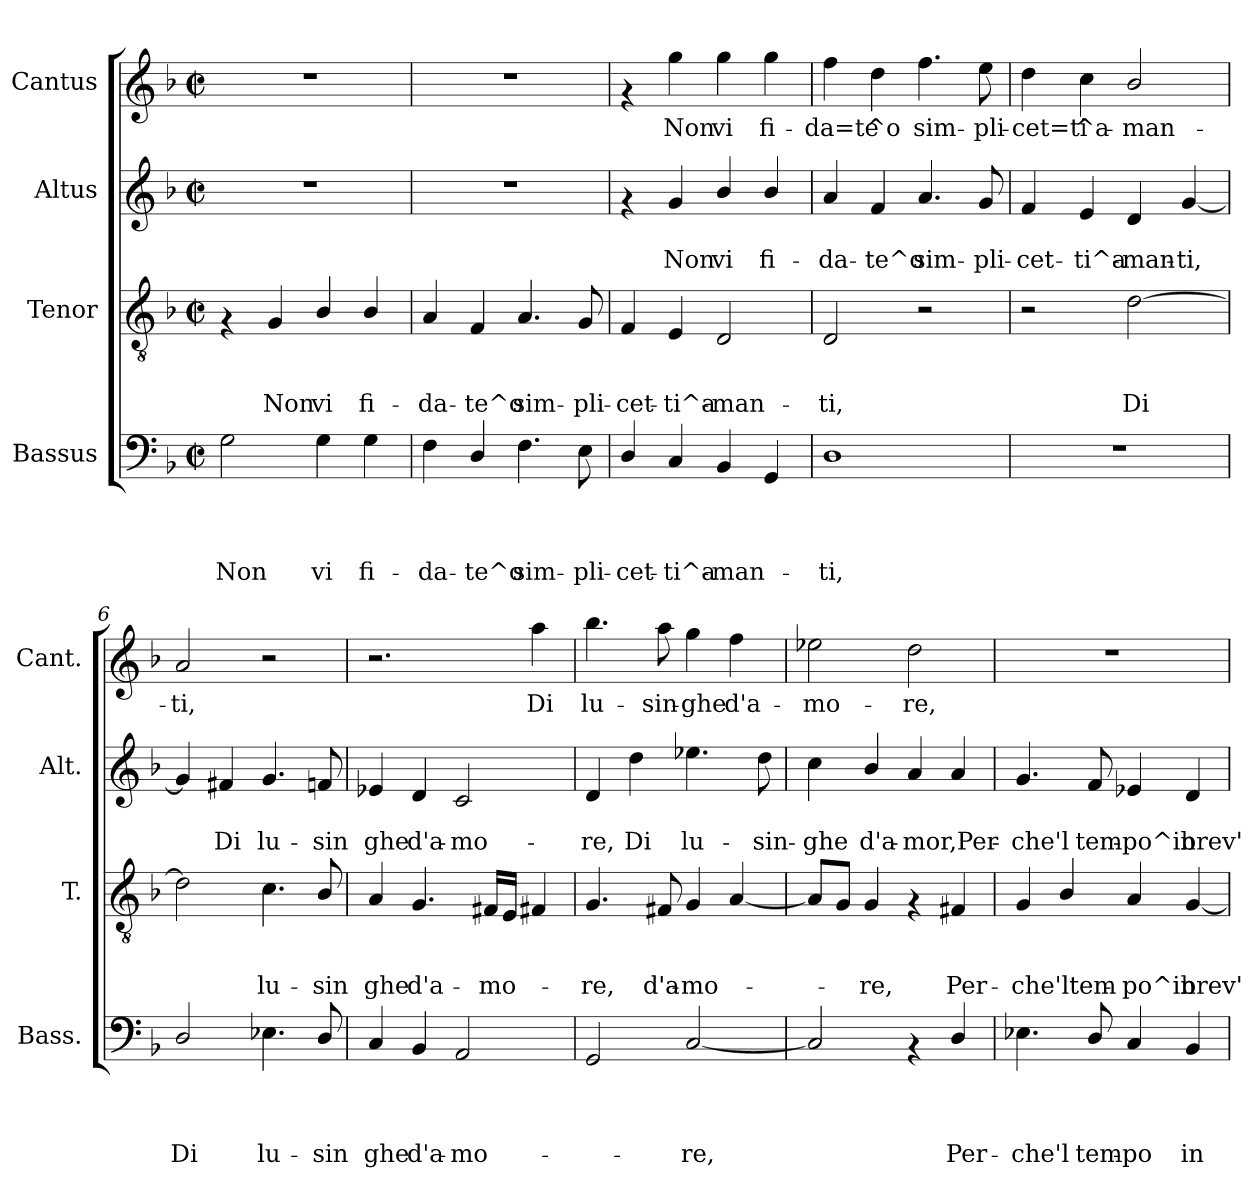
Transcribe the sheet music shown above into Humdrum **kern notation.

**kern	**text	**text	**text	**text	**kern	**text	**text	**text	**kern	**text	**text	**kern	**text
*part4	*part4	*part4	*part4	*part4	*part3	*part3	*part3	*part3	*part2	*part2	*part2	*part1	*part1
*staff4	*staff4	*staff4	*staff4	*staff4	*staff3	*staff3	*staff3	*staff3	*staff2	*staff2	*staff2	*staff1	*staff1
*I"Bassus	*	*	*	*	*I"Tenor	*	*	*	*I"Altus	*	*	*I"Cantus	*
*I'Bass.	*	*	*	*	*I'T.	*	*	*	*I'Alt.	*	*	*I'Cant.	*
*clefF4	*	*	*	*	*clefGv2	*	*	*	*clefG2	*	*	*clefG2	*
*k[b-]	*	*	*	*	*k[b-]	*	*	*	*k[b-]	*	*	*k[b-]	*
*F:	*	*	*	*	*F:	*	*	*	*F:	*	*	*F:	*
*M2/2	*	*	*	*	*M2/2	*	*	*	*M2/2	*	*	*M2/2	*
*met(c|)	*	*	*	*	*met(c|)	*	*	*	*met(c|)	*	*	*met(c|)	*
=1	=1	=1	=1	=1	=1	=1	=1	=1	=1	=1	=1	=1	=1
!	!	!	!	!LO:LY:b	!	!	!	!	!	!	!	!	!
2G\	.	.	.	Non	4rF	.	.	.	1r	.	.	1r	.
!	!	!	!	!	!	!	!	!LO:LY:b	!	!	!	!	!
.	.	.	.	.	4G/	.	.	Non	.	.	.	.	.
!	!	!	!	!LO:LY:b	!	!	!	!LO:LY:b	!	!	!	!	!
4G\	.	.	.	vi	4B-/	.	.	vi	.	.	.	.	.
!	!	!	!	!LO:LY:b	!	!	!	!LO:LY:b	!	!	!	!	!
4G\	.	.	.	fi-	4B-/	.	.	fi-	.	.	.	.	.
=2	=2	=2	=2	=2	=2	=2	=2	=2	=2	=2	=2	=2	=2
!	!	!	!	!LO:LY:b	!	!	!	!LO:LY:b	!	!	!	!	!
4F\	.	.	.	-da-	4A/	.	.	-da-	1r	.	.	1r	.
!	!	!	!	!LO:LY:b	!	!	!	!LO:LY:b	!	!	!	!	!
4D/	.	.	.	-te^o	4F/	.	.	-te^o	.	.	.	.	.
!	!	!	!	!LO:LY:b	!	!	!	!LO:LY:b	!	!	!	!	!
4.F\	.	.	.	sim-	4.A/	.	.	sim-	.	.	.	.	.
!	!	!	!	!LO:LY:b	!	!	!	!LO:LY:b	!	!	!	!	!
8E\	.	.	.	-pli-	8G/	.	.	-pli-	.	.	.	.	.
=3	=3	=3	=3	=3	=3	=3	=3	=3	=3	=3	=3	=3	=3
!	!	!	!	!LO:LY:b	!	!	!	!LO:LY:b	!	!	!	!	!
4D/	.	.	.	-cet-	4F/	.	.	-cet-	4rf	.	.	4rf	.
!	!	!	!	!LO:LY:b	!	!	!	!LO:LY:b	!	!	!LO:LY:b	!	!LO:LY:b
4C/	.	.	.	-ti^a-	4E/	.	.	-ti^a-	4g/	.	Non	4gg\	Non
!	!	!	!	!LO:LY:b	!	!	!	!LO:LY:b	!	!	!LO:LY:b	!	!LO:LY:b
4BB-/	.	.	.	-man-	2D/	.	.	-man-	4b-/	.	vi	4gg\	vi
!	!	!	!	!	!	!	!	!	!	!	!LO:LY:b	!	!LO:LY:b
4GG/	.	.	.	.	.	.	.	.	4b-/	.	fi-	4gg\	fi-
=4	=4	=4	=4	=4	=4	=4	=4	=4	=4	=4	=4	=4	=4
!	!	!	!	!LO:LY:b	!	!	!	!LO:LY:b	!	!	!LO:LY:b	!	!LO:LY:b
1D	.	.	.	-ti,	2D/	.	.	-ti,	4a/	.	-da-	4ff\	-da=te
!	!	!	!	!	!	!	!	!	!	!	!LO:LY:b	!	!LO:LY:b
.	.	.	.	.	.	.	.	.	4f/	.	-te^o	4dd\	^o
!	!	!	!	!	!	!	!	!	!	!	!LO:LY:b	!	!LO:LY:b
.	.	.	.	.	2r	.	.	.	4.a/	.	sim-	4.ff\	sim-
!	!	!	!	!	!	!	!	!	!	!	!LO:LY:b	!	!LO:LY:b
.	.	.	.	.	.	.	.	.	8g/	.	-pli-	8ee\	-pli-
=5	=5	=5	=5	=5	=5	=5	=5	=5	=5	=5	=5	=5	=5
!	!	!	!	!	!	!	!	!	!	!	!LO:LY:b	!	!LO:LY:b
1r	.	.	.	.	2r	.	.	.	4f/	.	-cet-	4dd\	-cet=ti
!	!	!	!	!	!	!	!	!	!	!	!LO:LY:b	!	!LO:LY:b
.	.	.	.	.	.	.	.	.	4e/	.	-ti^a-	4cc\	^a-
!	!	!	!	!	!	!	!	!LO:LY:b	!	!	!LO:LY:b	!	!LO:LY:b
.	.	.	.	.	[>2d\	.	.	Di	4d/	.	-man-	2b-/	-man-
!	!	!	!	!	!	!	!	!	!	!	!LO:LY:b	!	!
.	.	.	.	.	.	.	.	.	[<4g/	.	-ti,	.	.
=6	=6	=6	=6	=6	=6	=6	=6	=6	=6	=6	=6	=6	=6
!	!	!	!	!LO:LY:b	!	!	!	!	!	!	!	!	!LO:LY:b
2D/	.	.	.	Di	2d\]	.	.	.	4g/]	.	.	2a/	-ti,
!	!	!	!	!	!	!	!	!	!	!	!LO:LY:b	!	!
.	.	.	.	.	.	.	.	.	4f#X/	.	Di	.	.
!	!	!	!	!LO:LY:b	!	!	!	!LO:LY:b	!	!	!LO:LY:b	!	!
4.E-X\	.	.	.	lu-	4.c\	.	.	lu-	4.g/	.	lu-	2r	.
!	!	!	!	!LO:LY:b	!	!	!	!LO:LY:b	!	!	!LO:LY:b	!	!
8D/	.	.	.	-sin	8B-/	.	.	-sin	8fn/	.	-sin	.	.
!!LO:LB:g=z
=7	=7	=7	=7	=7	=7	=7	=7	=7	=7	=7	=7	=7	=7
!	!	!	!	!LO:LY:b	!	!	!	!LO:LY:b	!	!	!LO:LY:b	!	!
4C/	.	.	.	ghe	4A/	.	.	ghe	4e-X/	.	ghe	2.r	.
!	!	!	!	!LO:LY:b	!	!	!	!LO:LY:b	!	!	!LO:LY:b	!	!
4BB-/	.	.	.	d'a-	4.G/	.	.	d'a-	4d/	.	d'a-	.	.
!	!	!	!	!LO:LY:b	!	!	!	!	!	!	!LO:LY:b	!	!
2AA/	.	.	.	-mo-	.	.	.	.	2c/	.	-mo-	.	.
!	!	!	!	!	!	!	!	!LO:LY:b	!	!	!	!	!
.	.	.	.	.	16F#X/LL	.	.	-mo-	.	.	.	.	.
.	.	.	.	.	16E/JJ	.	.	.	.	.	.	.	.
!	!	!	!	!	!	!	!	!	!	!	!	!	!LO:LY:b
.	.	.	.	.	4F#X/	.	.	.	.	.	.	4aa\	Di
=8	=8	=8	=8	=8	=8	=8	=8	=8	=8	=8	=8	=8	=8
!	!	!	!	!	!	!	!	!LO:LY:b	!	!	!LO:LY:b	!	!LO:LY:b
2GG/	.	.	.	.	4.G/	.	.	-re,	4d/	.	-re,	4.bb-\	lu-
!	!	!	!	!	!	!	!	!	!	!	!LO:LY:b	!	!
.	.	.	.	.	.	.	.	.	4dd\	.	Di	.	.
!	!	!	!	!	!	!	!	!LO:LY:b	!	!	!	!	!LO:LY:b
.	.	.	.	.	8F#X/	.	.	d'a-	.	.	.	8aa\	-sin-
!	!	!	!	!LO:LY:b	!	!	!	!LO:LY:b	!	!	!LO:LY:b	!	!LO:LY:b
[<2C/	.	.	.	-re,	4G/	.	.	-mo-	4.ee-X\	.	lu-	4gg\	-ghe
!	!	!	!	!	!	!	!	!	!	!	!	!	!LO:LY:b
.	.	.	.	.	[<4A/	.	.	.	.	.	.	4ff\	d'a-
!	!	!	!	!	!	!	!	!	!	!	!LO:LY:b	!	!
.	.	.	.	.	.	.	.	.	8dd\	.	-sin-	.	.
=9	=9	=9	=9	=9	=9	=9	=9	=9	=9	=9	=9	=9	=9
!	!	!	!	!	!	!	!	!	!	!	!LO:LY:b	!	!LO:LY:b
2C/]	.	.	.	.	8A/L]	.	.	.	4cc\	.	-ghe	2ee-X\	-mo-
.	.	.	.	.	8G/J	.	.	.	.	.	.	.	.
!	!	!	!	!	!	!	!	!LO:LY:b	!	!	!LO:LY:b	!	!
.	.	.	.	.	4G/	.	.	-re,	4b-/	.	d'a-	.	.
!	!	!	!	!	!	!	!	!	!	!	!LO:LY:b	!	!LO:LY:b
4rAA	.	.	.	.	4rF	.	.	.	4a/	.	-mor,Per-	2dd\	-re,
!	!	!	!	!LO:LY:b	!	!	!	!LO:LY:b	!	!	!	!	!
4D/	.	.	.	Per-	4F#X/	.	.	Per-	4a/	.	.	.	.
=10	=10	=10	=10	=10	=10	=10	=10	=10	=10	=10	=10	=10	=10
!	!	!	!	!LO:LY:b	!	!	!	!LO:LY:b	!	!	!LO:LY:b	!	!
4.E-X\	.	.	.	-che'l	4G/	.	.	-che'ltem-	4.g/	.	-che'l	1r	.
.	.	.	.	.	4B-/	.	.	.	.	.	.	.	.
!	!	!	!	!LO:LY:b	!	!	!	!	!	!	!LO:LY:b	!	!
8D/	.	.	.	tem-	.	.	.	.	8f/	.	tem-	.	.
!	!	!	!	!LO:LY:b	!	!	!	!LO:LY:b	!	!	!LO:LY:b	!	!
4C/	.	.	.	-po	4A/	.	.	-po^in	4e-X/	.	-po^in	.	.
!	!	!	!	!LO:LY:b	!	!	!	!LO:LY:b	!	!	!LO:LY:b	!	!
4BB-/	.	.	.	in	[<4G/	.	.	brev'	4d/	.	brev'	.	.
=	=	=	=	=	=	=	=	=	=	=	=	=	=
*-	*-	*-	*-	*-	*-	*-	*-	*-	*-	*-	*-	*-	*-
